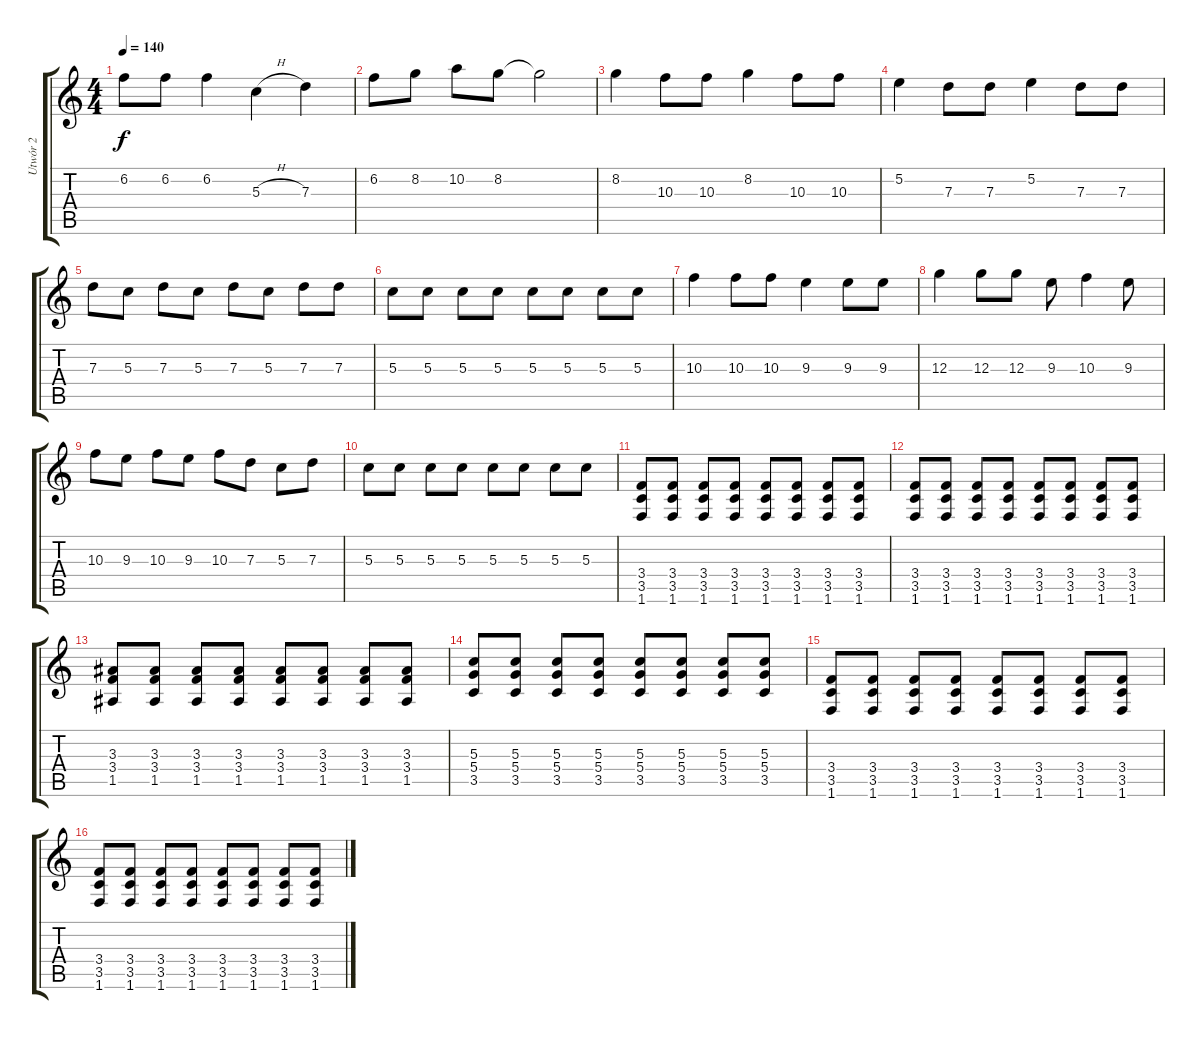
\track ("Utwór 2" "Utwór 2") {instrument distortionguitar}
\staff {score tabs}
\tuning (E4 B3 G3 D3 A2 E2) {hide}
\ts (4 4)
\tempo 140
\clef g2
\ks c
6.2.8{dy f} 6.2.8 6.2.4 5.3{h}.4 7.3.4 |
6.2.8 8.2.8 10.2.8 8.2.8 8.2{t}.2 |
8.2.4 10.3.8 10.3.8 8.2.4 10.3.8 10.3.8 |
5.2.4 7.3.8 7.3.8 5.2.4 7.3.8 7.3.8 |
7.3.8 5.3.8 7.3.8 5.3.8 7.3.8 5.3.8 7.3.8 7.3.8 |
5.3.8 5.3.8 5.3.8 5.3.8 5.3.8 5.3.8 5.3.8 5.3.8 |
10.3.4 10.3.8 10.3.8 9.3.4 9.3.8 9.3.8 |
12.3.4 12.3.8 12.3.8 9.3.8 10.3.4 9.3.8 |
10.3.8 9.3.8 10.3.8 9.3.8 10.3.8 7.3.8 5.3.8 7.3.8 |
5.3.8 5.3.8 5.3.8 5.3.8 5.3.8 5.3.8 5.3.8 5.3.8 |
(3.4 3.5 1.6).8 (3.4 3.5 1.6).8 (3.4 3.5 1.6).8 (3.4 3.5 1.6).8 (3.4 3.5 1.6).8 (3.4 3.5 1.6).8 (3.4 3.5 1.6).8 (3.4 3.5 1.6).8 |
(3.4 3.5 1.6).8 (3.4 3.5 1.6).8 (3.4 3.5 1.6).8 (3.4 3.5 1.6).8 (3.4 3.5 1.6).8 (3.4 3.5 1.6).8 (3.4 3.5 1.6).8 (3.4 3.5 1.6).8 |
(3.3 3.4 1.5).8 (3.3 3.4 1.5).8 (3.3 3.4 1.5).8 (3.3 3.4 1.5).8 (3.3 3.4 1.5).8 (3.3 3.4 1.5).8 (3.3 3.4 1.5).8 (3.3 3.4 1.5).8 |
(5.3 5.4 3.5).8 (5.3 5.4 3.5).8 (5.3 5.4 3.5).8 (5.3 5.4 3.5).8 (5.3 5.4 3.5).8 (5.3 5.4 3.5).8 (5.3 5.4 3.5).8 (5.3 5.4 3.5).8 |
(3.4 3.5 1.6).8 (3.4 3.5 1.6).8 (3.4 3.5 1.6).8 (3.4 3.5 1.6).8 (3.4 3.5 1.6).8 (3.4 3.5 1.6).8 (3.4 3.5 1.6).8 (3.4 3.5 1.6).8 |
(3.4 3.5 1.6).8 (3.4 3.5 1.6).8 (3.4 3.5 1.6).8 (3.4 3.5 1.6).8 (3.4 3.5 1.6).8 (3.4 3.5 1.6).8 (3.4 3.5 1.6).8 (3.4 3.5 1.6).8
